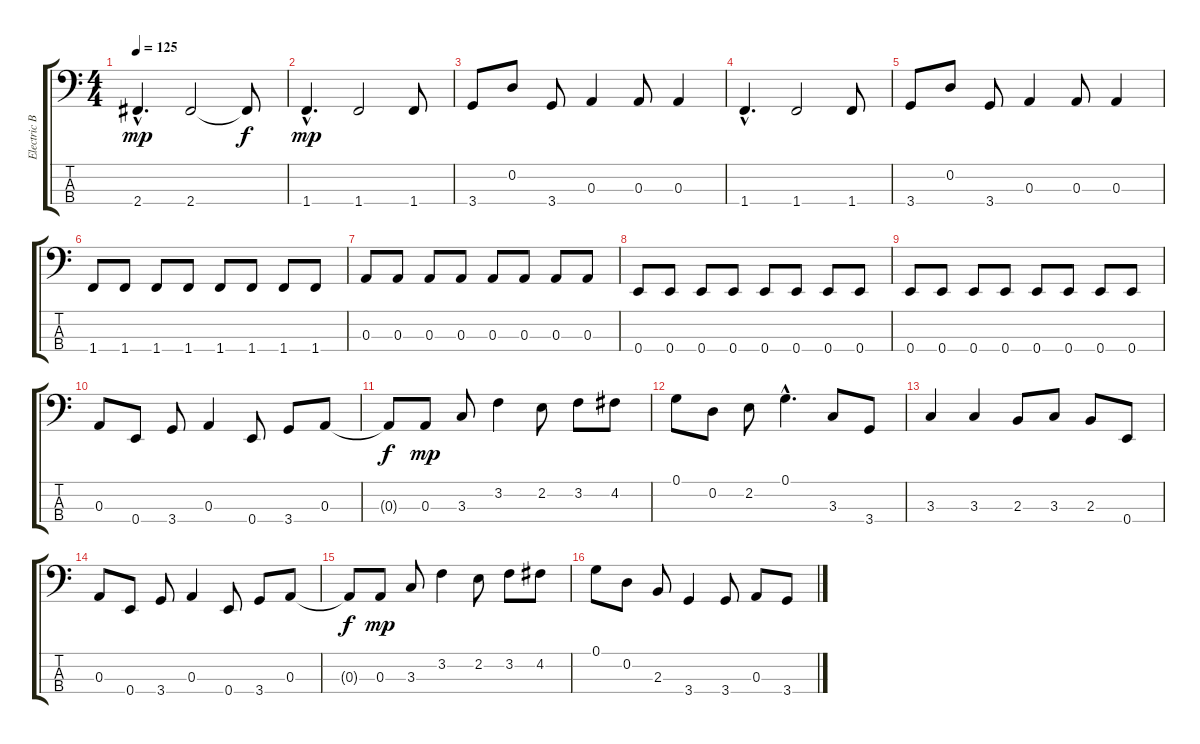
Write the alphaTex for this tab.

\track ("Electric Bass (finger)" "Electric B") {instrument electricbassfinger}
\staff {score tabs}
\tuning (G2 D2 A1 E1) {hide}
\ts (4 4)
\tempo 125
\clef f4
\ks c
2.4{hac}.4{d dy mp} 2.4.2 2.4{t}.8{dy f} |
1.4{hac}.4{d dy mp} 1.4.2 1.4.8 |
3.4.8 0.2.8 3.4.8 0.3.4 0.3.8 0.3.4 |
1.4{hac}.4{d} 1.4.2 1.4.8 |
3.4.8 0.2.8 3.4.8 0.3.4 0.3.8 0.3.4 |
1.4.8 1.4.8 1.4.8 1.4.8 1.4.8 1.4.8 1.4.8 1.4.8 |
0.3.8 0.3.8 0.3.8 0.3.8 0.3.8 0.3.8 0.3.8 0.3.8 |
0.4.8 0.4.8 0.4.8 0.4.8 0.4.8 0.4.8 0.4.8 0.4.8 |
0.4.8 0.4.8 0.4.8 0.4.8 0.4.8 0.4.8 0.4.8 0.4.8 |
0.3.8 0.4.8 3.4.8 0.3.4 0.4.8 3.4.8 0.3.8 |
0.3{t}.8{dy f} 0.3.8{dy mp} 3.3.8 3.2.4 2.2.8 3.2.8 4.2.8 |
0.1.8 0.2.8 2.2.8 0.1{hac}.4{d} 3.3.8 3.4.8 |
3.3.4 3.3.4 2.3.8 3.3.8 2.3.8 0.4.8 |
0.3.8 0.4.8 3.4.8 0.3.4 0.4.8 3.4.8 0.3.8 |
0.3{t}.8{dy f} 0.3.8{dy mp} 3.3.8 3.2.4 2.2.8 3.2.8 4.2.8 |
0.1.8 0.2.8 2.3.8 3.4.4 3.4.8 0.3.8 3.4.8
